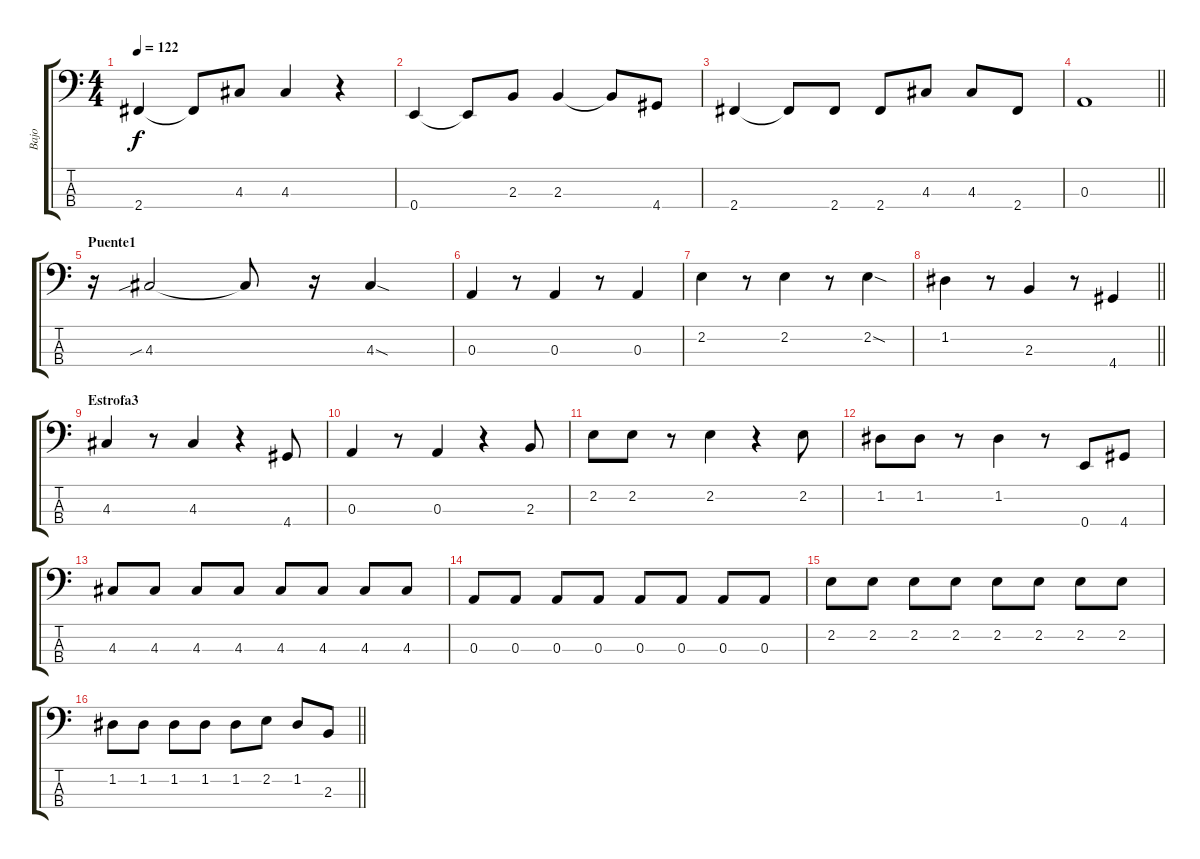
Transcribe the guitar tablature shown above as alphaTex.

\track ("Bajo" "Bajo") {instrument electricbasspick}
\staff {score tabs}
\tuning (G2 D2 A1 E1) {hide}
\ts (4 4)
\tempo 122
\clef f4
\ks c
2.4.4{dy f} 2.4{t}.8 4.3.8 4.3.4 r.4 |
0.4.4 0.4{t}.8 2.3.8 2.3.4 2.3{t}.8 4.4.8 |
2.4.4 2.4{t}.8 2.4.8 2.4.8 4.3.8 4.3.8 2.4.8 |
\barLineRight lightlight
0.3.1{volume 13} |
\section ("" "Puente1")
r.16 4.3{sib}.2 4.3{t}.8 r.16 4.3{sod}.4 |
0.3.4 r.8 0.3.4 r.8 0.3.4 |
2.2.4 r.8 2.2.4 r.8 2.2{sod}.4 |
\barLineRight lightlight
1.2.4 r.8 2.3.4 r.8 4.4.4 |
\section ("" "Estrofa3")
4.3.4 r.8 4.3.4 r.4 4.4.8 |
0.3.4 r.8 0.3.4 r.4 2.3.8 |
2.2.8 2.2.8 r.8 2.2.4 r.4 2.2.8 |
1.2.8 1.2.8 r.8 1.2.4 r.8 0.4.8 4.4.8 |
4.3.8{volume 12} 4.3.8 4.3.8 4.3.8 4.3.8 4.3.8 4.3.8 4.3.8 |
0.3.8 0.3.8 0.3.8 0.3.8 0.3.8 0.3.8 0.3.8 0.3.8 |
2.2.8 2.2.8 2.2.8 2.2.8 2.2.8 2.2.8 2.2.8 2.2.8 |
\barLineRight lightlight
1.2.8 1.2.8 1.2.8 1.2.8 1.2.8 2.2.8 1.2.8 2.3.8
